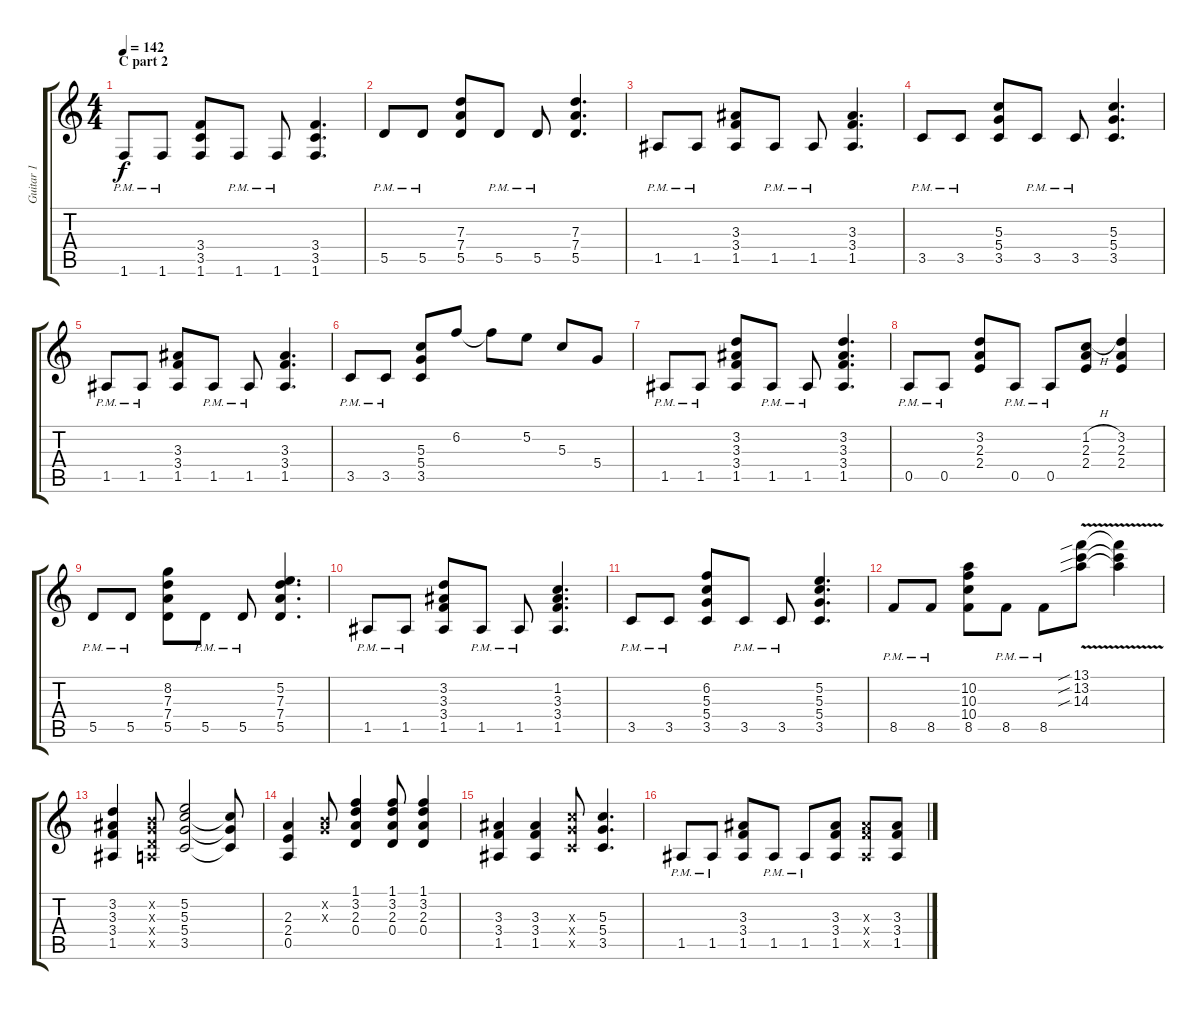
\track ("Guitar 1" "Guitar 1") {instrument distortionguitar}
\staff {score tabs}
\tuning (E4 B3 G3 D3 A2 E2) {hide}
\ts (4 4)
\section ("" "C part 2")
\tempo 142
\clef g2
\ks c
1.6{pm}.8{dy f} 1.6{pm}.8 (3.4 3.5 1.6).8 1.6{pm}.8 1.6{pm}.8 (3.4 3.5 1.6).4{d} |
5.5{pm}.8 5.5{pm}.8 (7.3 7.4 5.5).8 5.5{pm}.8 5.5{pm}.8 (7.3 7.4 5.5).4{d} |
1.5{pm}.8 1.5{pm}.8 (3.3 3.4 1.5).8 1.5{pm}.8 1.5{pm}.8 (3.3 3.4 1.5).4{d} |
3.5{pm}.8 3.5{pm}.8 (5.3 5.4 3.5).8 3.5{pm}.8 3.5{pm}.8 (5.3 5.4 3.5).4{d} |
1.5{pm}.8 1.5{pm}.8 (3.3 3.4 1.5).8 1.5{pm}.8 1.5{pm}.8 (3.3 3.4 1.5).4{d} |
3.5{pm}.8 3.5{pm}.8 (5.3 5.4 3.5).8 6.2.8 6.2{t}.8 5.2.8 5.3.8 5.4.8 |
1.5{pm}.8 1.5{pm}.8 (3.2 3.3 3.4 1.5).8 1.5{pm}.8 1.5{pm}.8 (3.2 3.3 3.4 1.5).4{d} |
0.5{pm}.8 0.5{pm}.8 (3.2 2.3 2.4).8 0.5{pm}.8 0.5{pm}.8 (1.2{h} 2.3 2.4).8 (3.2 2.3 2.4).4 |
5.5{pm}.8 5.5{pm}.8 (8.2 7.3 7.4 5.5).8 5.5{pm}.8 5.5{pm}.8 (5.2 7.3 7.4 5.5).4{d} |
1.5{pm}.8 1.5{pm}.8 (3.2 3.3 3.4 1.5).8 1.5{pm}.8 1.5{pm}.8 (1.2 3.3 3.4 1.5).4{d} |
3.5{pm}.8 3.5{pm}.8 (6.2 5.3 5.4 3.5).8 3.5{pm}.8 3.5{pm}.8 (5.2 5.3 5.4 3.5).4{d} |
8.5{pm}.8 8.5{pm}.8 (10.2 10.3 10.4 8.5).8 8.5{pm}.8 8.5{pm}.8 (13.1{v sib} 13.2{sib} 14.3{sib}).8 (13.1{t} 13.2{t} 14.3{t}).4 |
(3.2 3.3 3.4 1.5).4 (0.2{x} 0.3{x} 0.4{x} 0.5{x}).8 (5.2 5.3 5.4 3.5).2 (5.3{t} 5.4{t} 3.5{t}).8{txt ""} |
(2.3 2.4 0.5).4 (0.2{x} 0.3{x}).8 (1.1 3.2 2.3 0.4).4 (1.1 3.2 2.3 0.4).8 (1.1 3.2 2.3 0.4).4 |
(3.3 3.4 1.5).4 (3.3 3.4 1.5).4 (5.3{x} 5.4{x} 3.5{x}).8 (5.3 5.4 3.5).4{d} |
1.5{pm}.8 1.5{pm}.8 (3.3 3.4 1.5).8 1.5{pm}.8 1.5{pm}.8 (3.3 3.4 1.5).8 (3.3{x} 3.4{x} 1.5{x}).8 (3.3 3.4 1.5).8
